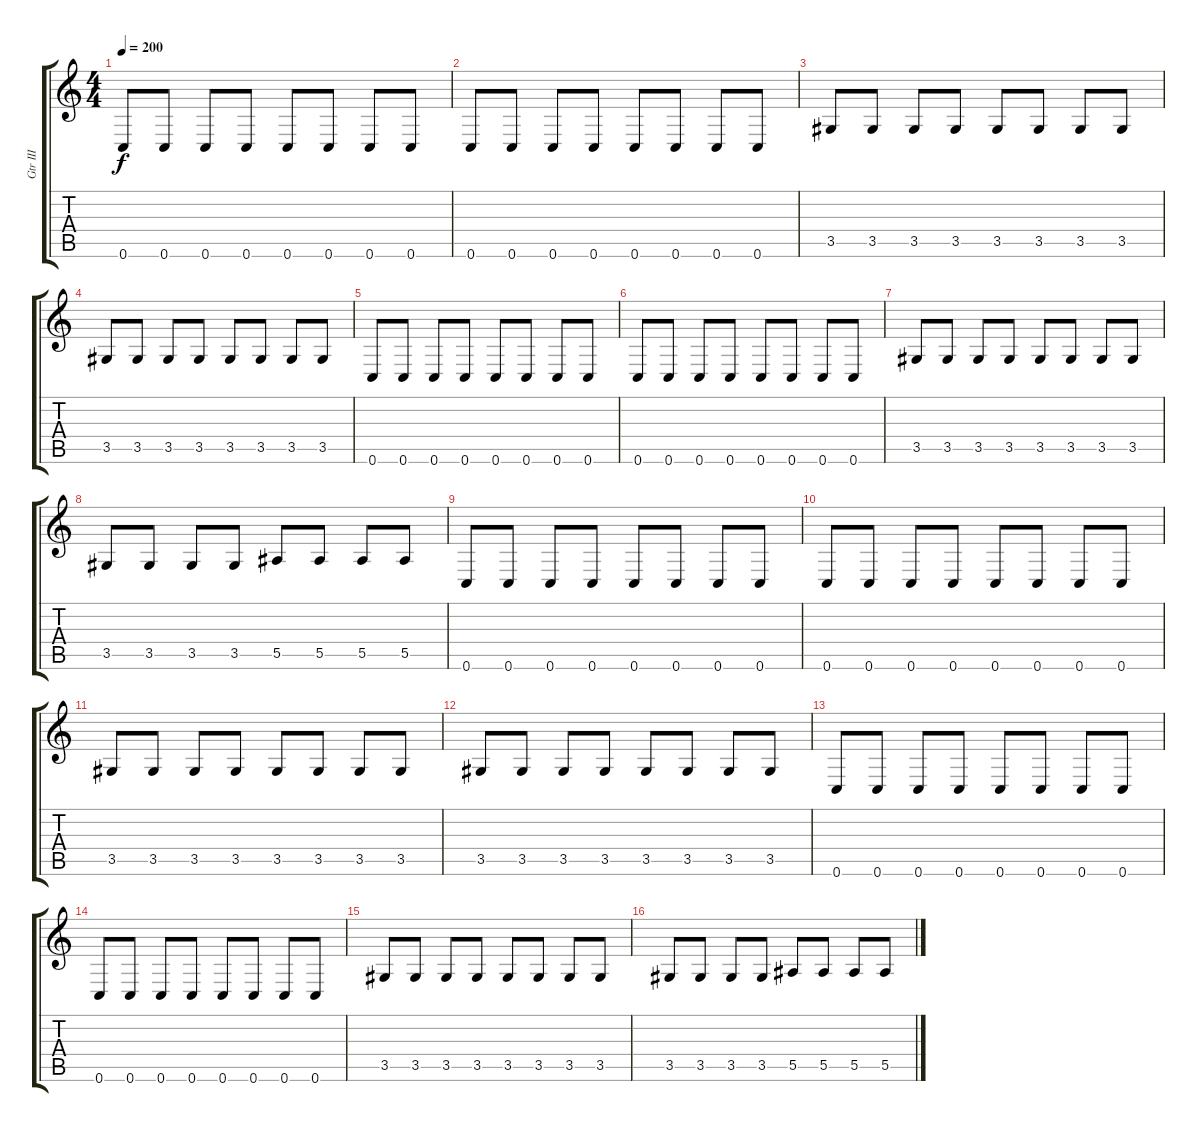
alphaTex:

\track ("Gtr III" "Gtr III") {instrument distortionguitar}
\staff {score tabs}
\tuning (C4 G3 Eb3 Bb2 F2 C2) {hide}
\ts (4 4)
\tempo 200
\clef g2
\ks c
0.6.8{dy f instrument distortionguitar} 0.6.8 0.6.8 0.6.8 0.6.8 0.6.8 0.6.8 0.6.8 |
0.6.8 0.6.8 0.6.8 0.6.8 0.6.8 0.6.8 0.6.8 0.6.8 |
3.5.8 3.5.8 3.5.8 3.5.8 3.5.8 3.5.8 3.5.8 3.5.8 |
3.5.8 3.5.8 3.5.8 3.5.8 3.5.8 3.5.8 3.5.8 3.5.8 |
0.6.8 0.6.8 0.6.8 0.6.8 0.6.8 0.6.8 0.6.8 0.6.8 |
0.6.8 0.6.8 0.6.8 0.6.8 0.6.8 0.6.8 0.6.8 0.6.8 |
3.5.8 3.5.8 3.5.8 3.5.8 3.5.8 3.5.8 3.5.8 3.5.8 |
3.5.8 3.5.8 3.5.8 3.5.8 5.5.8 5.5.8 5.5.8 5.5.8 |
0.6.8 0.6.8 0.6.8 0.6.8 0.6.8 0.6.8 0.6.8 0.6.8 |
0.6.8 0.6.8 0.6.8 0.6.8 0.6.8 0.6.8 0.6.8 0.6.8 |
3.5.8 3.5.8 3.5.8 3.5.8 3.5.8 3.5.8 3.5.8 3.5.8 |
3.5.8 3.5.8 3.5.8 3.5.8 3.5.8 3.5.8 3.5.8 3.5.8 |
0.6.8 0.6.8 0.6.8 0.6.8 0.6.8 0.6.8 0.6.8 0.6.8 |
0.6.8 0.6.8 0.6.8 0.6.8 0.6.8 0.6.8 0.6.8 0.6.8 |
3.5.8 3.5.8 3.5.8 3.5.8 3.5.8 3.5.8 3.5.8 3.5.8 |
3.5.8 3.5.8 3.5.8 3.5.8 5.5.8 5.5.8 5.5.8 5.5.8
